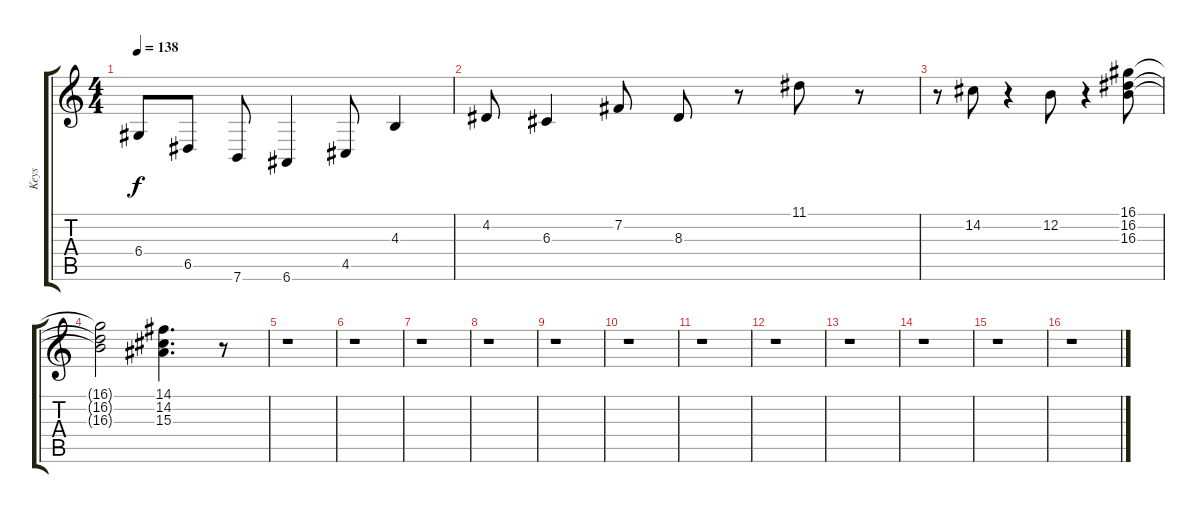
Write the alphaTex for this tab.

\track ("Keys" "Keys") {instrument percussiveorgan}
\staff {score tabs}
\tuning (E4 B3 G3 D3 A2 E2) {hide}
\ts (4 4)
\tempo 138
\clef g2
\ks c
6.4.8{dy f} 6.5.8 7.6.8 6.6.4 4.5.8 4.3.4 |
4.2.8 6.3.4 7.2.8 8.3.8 r.8 11.1.8 r.8 |
r.8 14.2.8 r.4 12.2.8 r.4 (16.1 16.2 16.3).8 |
(16.1{t} 16.2{t} 16.3{t}).2 (14.1 14.2 15.3).4{d} r.8 |
r.1 |
r.1 |
r.1 |
r.1 |
r.1 |
r.1 |
r.1 |
r.1 |
r.1 |
r.1 |
r.1 |
r.1
